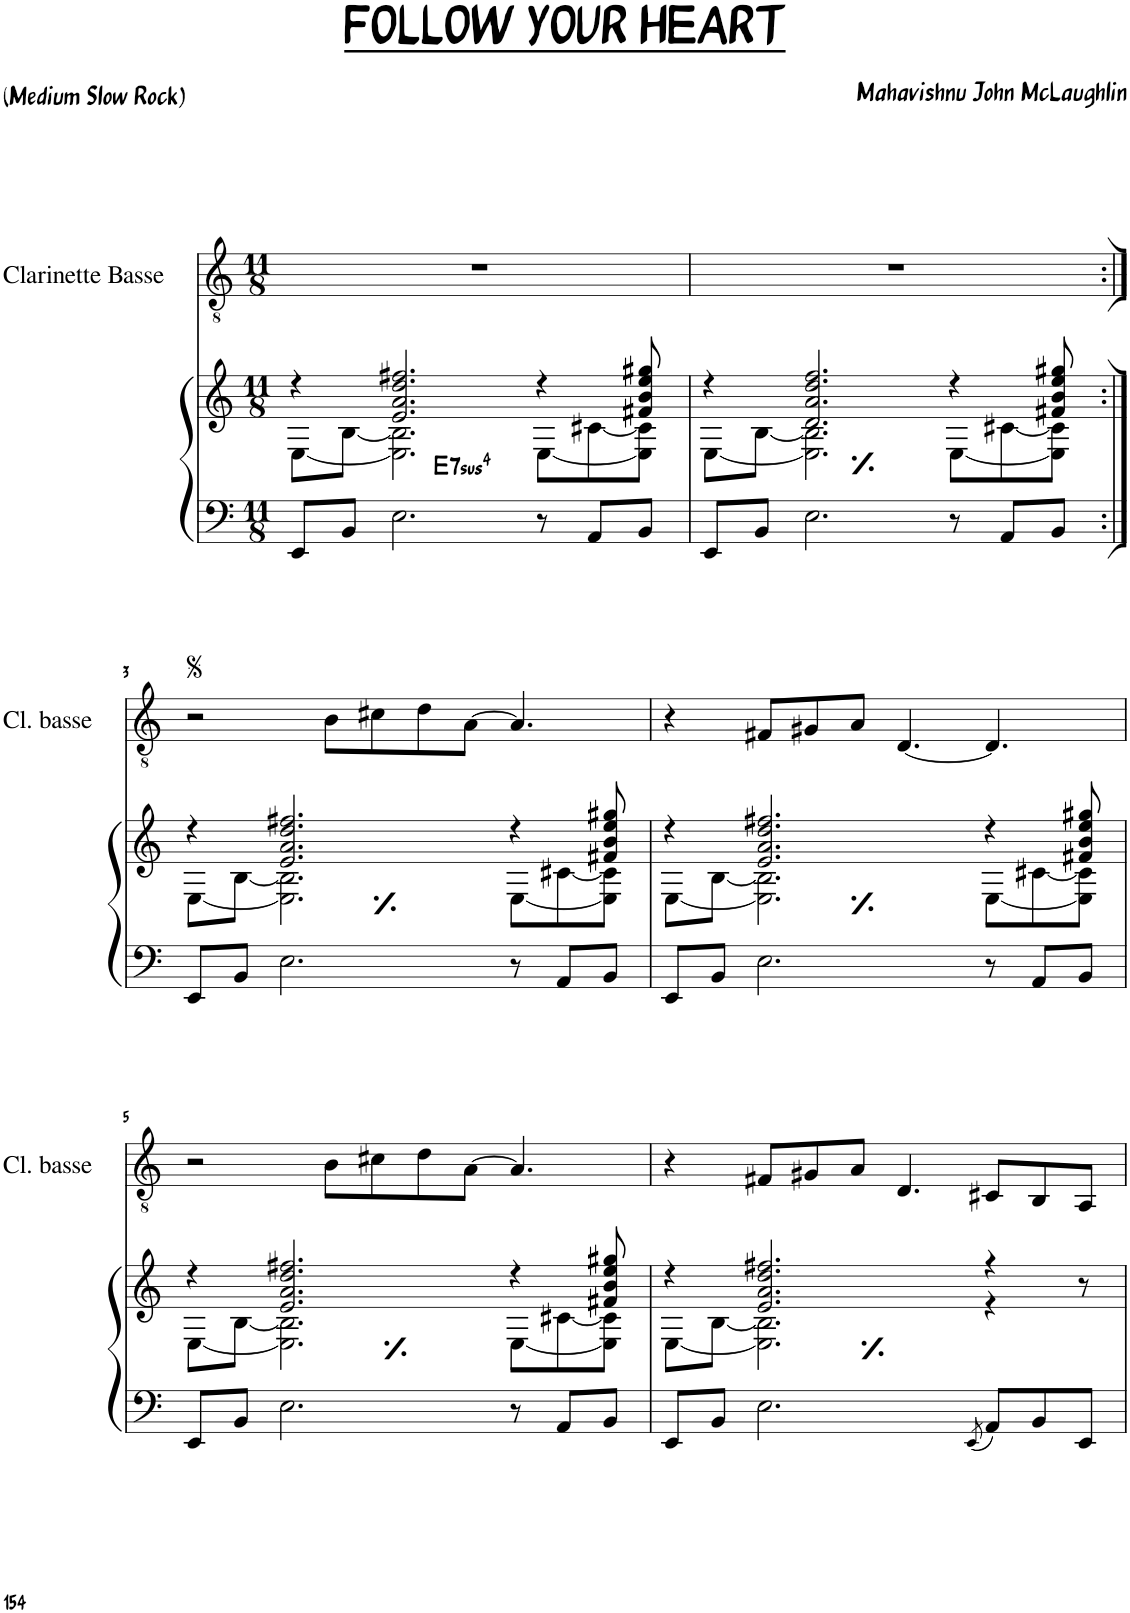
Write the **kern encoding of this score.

**kern	**kern	**harte	**kern
*part2	*part2	*part2	*part1
*staff3	*staff2	*	*staff1
*I"Piano	*	*	*I"Clarinette Basse
*I'Pno	*	*	*I'Cl. basse
*clefF4	*clefG2	*	*clefGv2
*	*	*	*ITrd8c14
*k[]	*k[]	*	*k[]
*M11/8	*M11/8	*	*M11/8
=1	=1	=1	=1
*	*^	*	*
8EE/L	4r	[8E\L	.	8%11r
8BB/J	.	[8B\J	.	.
!	!	!	!LO:H:kt=74	!
2.E\	2.e/ 2.a/ 2.dd/ 2.ff#X/	2.E\] 2.B\]	E:sus4(7)	.
8r	4r	[8E\L	.	.
8AA/L	.	[8c#X\	.	.
8BB/J	8f#X/ 8b/ 8ee/ 8gg#X/	8E\] 8c#\]J	.	.
=2	=2	=2	=2	=2
8EE/L	4r	[8E\L	.	8%11r
8BB/J	.	[8B\J	.	.
2.E\	2.d/ 2.a/ 2.dd/ 2.ff/	2.E\] 2.B\]	.	.
8r	4r	[8E\L	.	.
8AA/L	.	[8c#X\	.	.
8BB/J	8f#X/ 8b/ 8ee/ 8gg#X/	8E\] 8c#\]J	.	.
!!LO:LB:g=z
=3:|!	=3:|!	=3:|!	=3:|!	=3:|!
*k[]	*k[]	*	*	*k[]
8EE/L	4r	[8E\L	.	2r
8BB/J	.	[8B\J	.	.
2.E\	2.e/ 2.a/ 2.dd/ 2.ff#X/	2.E\] 2.B\]	.	.
.	.	.	.	8B\L
.	.	.	.	8c#X\
.	.	.	.	8d\
.	.	.	.	[8A\J
8r	4r	[8E\L	.	4.A/]
8AA/L	.	[8c#X\	.	.
8BB/J	8f#X/ 8b/ 8ee/ 8gg#X/	8E\] 8c#\]J	.	.
=4	=4	=4	=4	=4
8EE/L	4r	[8E\L	.	4r
8BB/J	.	[8B\J	.	.
2.E\	2.e/ 2.a/ 2.dd/ 2.ff#X/	2.E\] 2.B\]	.	8F#X/L
.	.	.	.	8G#X/
.	.	.	.	8A/J
.	.	.	.	[4.D/
8r	4r	[8E\L	.	4.D/]
8AA/L	.	[8c#X\	.	.
8BB/J	8f#X/ 8b/ 8ee/ 8gg#X/	8E\] 8c#\]J	.	.
!!LO:LB:g=z
=5	=5	=5	=5	=5
8EE/L	4r	[8E\L	.	2r
8BB/J	.	[8B\J	.	.
2.E\	2.e/ 2.a/ 2.dd/ 2.ff#X/	2.E\] 2.B\]	.	.
.	.	.	.	8B\L
.	.	.	.	8c#X\
.	.	.	.	8d\
.	.	.	.	[8A\J
8r	4r	[8E\L	.	4.A/]
8AA/L	.	[8c#X\	.	.
8BB/J	8f#X/ 8b/ 8ee/ 8gg#X/	8E\] 8c#\]J	.	.
=6	=6	=6	=6	=6
8EE/L	4r	[8E\L	.	4r
8BB/J	.	[8B\J	.	.
2.E\	2.e/ 2.a/ 2.dd/ 2.ff#X/	2.E\] 2.B\]	.	8F#X/L
.	.	.	.	8G#X/
.	.	.	.	8A/J
.	.	.	.	4.D/
8qEE/	.	.	.	.
8AA/L	4r	4r	.	8C#X/L
8BB/	.	.	.	8BB/
8EE/J	8r	8ryy	.	8AA/J
*	*v	*v	*	*
=	=	=	=
*-	*-	*-	*-
